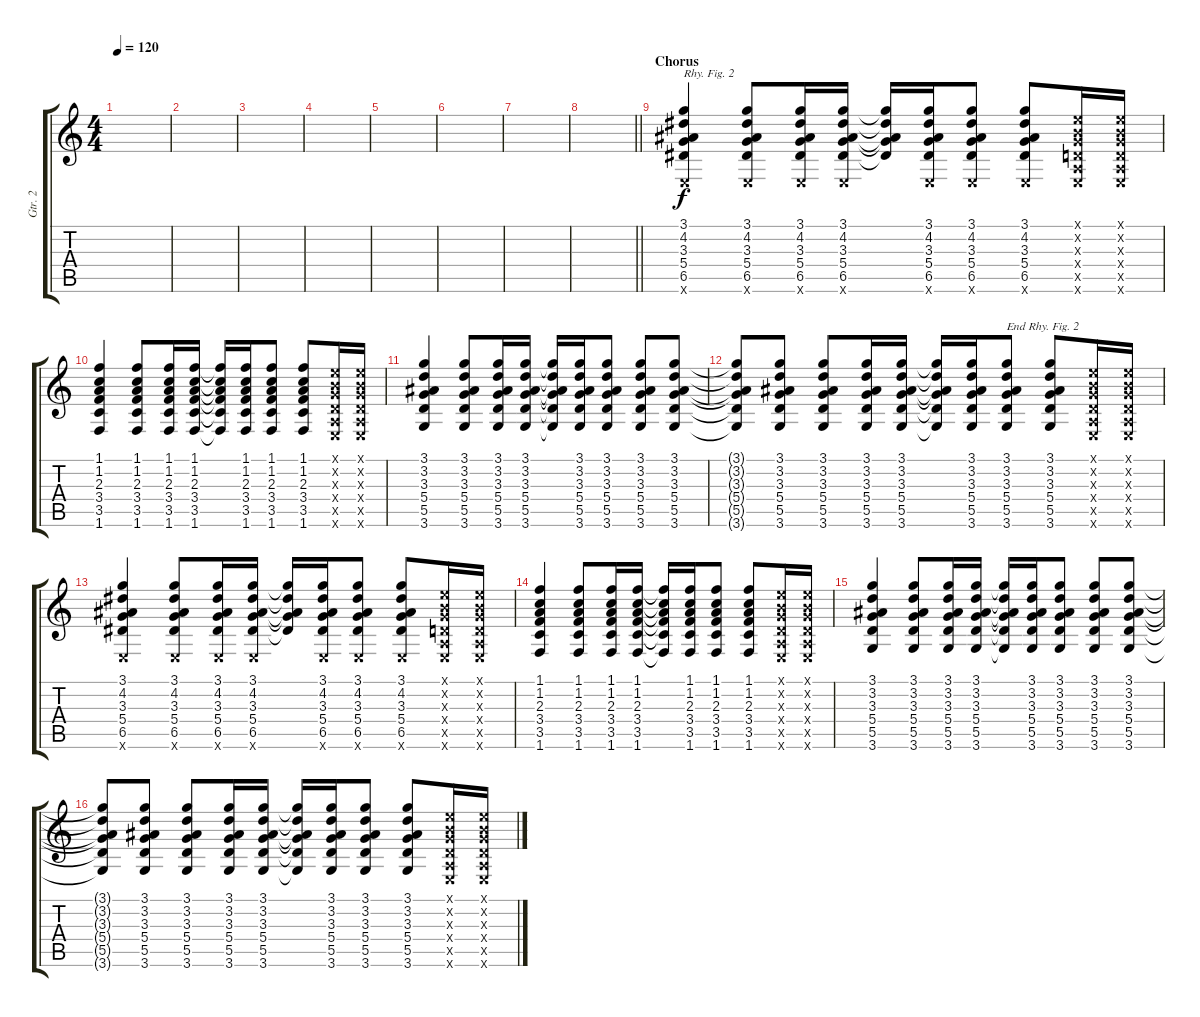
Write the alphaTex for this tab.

\track ("Gtr. 2" "Gtr. 2") {instrument acousticguitarsteel}
\staff {score tabs}
\tuning (E4 B3 G3 D3 A2 E2) {hide}
\ts (4 4)
\tempo 120
\clef g2
\ks c
|
|
|
|
|
|
|
\barLineRight lightlight
|
\section ("" "Chorus")
(3.1 4.2 3.3 5.4 6.5 0.6{x}).4{txt "Rhy. Fig. 2"} (3.1 4.2 3.3 5.4 6.5 0.6{x}).8 (3.1 4.2 3.3 5.4 6.5 0.6{x}).16 (3.1 4.2 3.3 5.4 6.5 0.6{x}).16 (3.1{t} 4.2{t} 3.3{t} 5.4{t} 6.5{t}).16 (3.1 4.2 3.3 5.4 6.5 0.6{x}).16 (3.1 4.2 3.3 5.4 6.5 0.6{x}).8 (3.1 4.2 3.3 5.4 6.5 0.6{x}).8 (0.1{x} 0.2{x} 0.3{x} 0.4{x} 0.5{x} 0.6{x}).16 (0.1{x} 0.2{x} 0.3{x} 0.4{x} 0.5{x} 0.6{x}).16 |
(1.1 1.2 2.3 3.4 3.5 1.6).4 (1.1 1.2 2.3 3.4 3.5 1.6).8 (1.1 1.2 2.3 3.4 3.5 1.6).16 (1.1 1.2 2.3 3.4 3.5 1.6).16 (1.1{t} 1.2{t} 2.3{t} 3.4{t} 3.5{t} 1.6{t}).16 (1.1 1.2 2.3 3.4 3.5 1.6).16 (1.1 1.2 2.3 3.4 3.5 1.6).8 (1.1 1.2 2.3 3.4 3.5 1.6).8 (0.1{x} 0.2{x} 0.3{x} 0.4{x} 0.5{x} 0.6{x}).16 (0.1{x} 0.2{x} 0.3{x} 0.4{x} 0.5{x} 0.6{x}).16 |
(3.1 3.2 3.3 5.4 5.5 3.6).4 (3.1 3.2 3.3 5.4 5.5 3.6).8 (3.1 3.2 3.3 5.4 5.5 3.6).16 (3.1 3.2 3.3 5.4 5.5 3.6).16 (3.1{t} 3.2{t} 3.3{t} 5.4{t} 5.5{t} 3.6{t}).16 (3.1 3.2 3.3 5.4 5.5 3.6).16 (3.1 3.2 3.3 5.4 5.5 3.6).8 (3.1 3.2 3.3 5.4 5.5 3.6).8 (3.1 3.2 3.3 5.4 5.5 3.6).8 |
(3.1{t} 3.2{t} 3.3{t} 5.4{t} 5.5{t} 3.6{t}).8 (3.1 3.2 3.3 5.4 5.5 3.6).8 (3.1 3.2 3.3 5.4 5.5 3.6).8 (3.1 3.2 3.3 5.4 5.5 3.6).16 (3.1 3.2 3.3 5.4 5.5 3.6).16 (3.1{t} 3.2{t} 3.3{t} 5.4{t} 5.5{t} 3.6{t}).16 (3.1 3.2 3.3 5.4 5.5 3.6).16 (3.1 3.2 3.3 5.4 5.5 3.6).8{txt "End Rhy. Fig. 2"} (3.1 3.2 3.3 5.4 5.5 3.6).8 (0.1{x} 0.2{x} 0.3{x} 0.4{x} 0.5{x} 0.6{x}).16 (0.1{x} 0.2{x} 0.3{x} 0.4{x} 0.5{x} 0.6{x}).16 |
(3.1 4.2 3.3 5.4 6.5 0.6{x}).4 (3.1 4.2 3.3 5.4 6.5 0.6{x}).8 (3.1 4.2 3.3 5.4 6.5 0.6{x}).16 (3.1 4.2 3.3 5.4 6.5 0.6{x}).16 (3.1{t} 4.2{t} 3.3{t} 5.4{t} 6.5{t}).16 (3.1 4.2 3.3 5.4 6.5 0.6{x}).16 (3.1 4.2 3.3 5.4 6.5 0.6{x}).8 (3.1 4.2 3.3 5.4 6.5 0.6{x}).8 (0.1{x} 0.2{x} 0.3{x} 0.4{x} 0.5{x} 0.6{x}).16 (0.1{x} 0.2{x} 0.3{x} 0.4{x} 0.5{x} 0.6{x}).16 |
(1.1 1.2 2.3 3.4 3.5 1.6).4 (1.1 1.2 2.3 3.4 3.5 1.6).8 (1.1 1.2 2.3 3.4 3.5 1.6).16 (1.1 1.2 2.3 3.4 3.5 1.6).16 (1.1{t} 1.2{t} 2.3{t} 3.4{t} 3.5{t} 1.6{t}).16 (1.1 1.2 2.3 3.4 3.5 1.6).16 (1.1 1.2 2.3 3.4 3.5 1.6).8 (1.1 1.2 2.3 3.4 3.5 1.6).8 (0.1{x} 0.2{x} 0.3{x} 0.4{x} 0.5{x} 0.6{x}).16 (0.1{x} 0.2{x} 0.3{x} 0.4{x} 0.5{x} 0.6{x}).16 |
(3.1 3.2 3.3 5.4 5.5 3.6).4 (3.1 3.2 3.3 5.4 5.5 3.6).8 (3.1 3.2 3.3 5.4 5.5 3.6).16 (3.1 3.2 3.3 5.4 5.5 3.6).16 (3.1{t} 3.2{t} 3.3{t} 5.4{t} 5.5{t} 3.6{t}).16 (3.1 3.2 3.3 5.4 5.5 3.6).16 (3.1 3.2 3.3 5.4 5.5 3.6).8 (3.1 3.2 3.3 5.4 5.5 3.6).8 (3.1 3.2 3.3 5.4 5.5 3.6).8 |
(3.1{t} 3.2{t} 3.3{t} 5.4{t} 5.5{t} 3.6{t}).8 (3.1 3.2 3.3 5.4 5.5 3.6).8 (3.1 3.2 3.3 5.4 5.5 3.6).8 (3.1 3.2 3.3 5.4 5.5 3.6).16 (3.1 3.2 3.3 5.4 5.5 3.6).16 (3.1{t} 3.2{t} 3.3{t} 5.4{t} 5.5{t} 3.6{t}).16 (3.1 3.2 3.3 5.4 5.5 3.6).16 (3.1 3.2 3.3 5.4 5.5 3.6).8 (3.1 3.2 3.3 5.4 5.5 3.6).8 (0.1{x} 0.2{x} 0.3{x} 0.4{x} 0.5{x} 0.6{x}).16 (0.1{x} 0.2{x} 0.3{x} 0.4{x} 0.5{x} 0.6{x}).16
